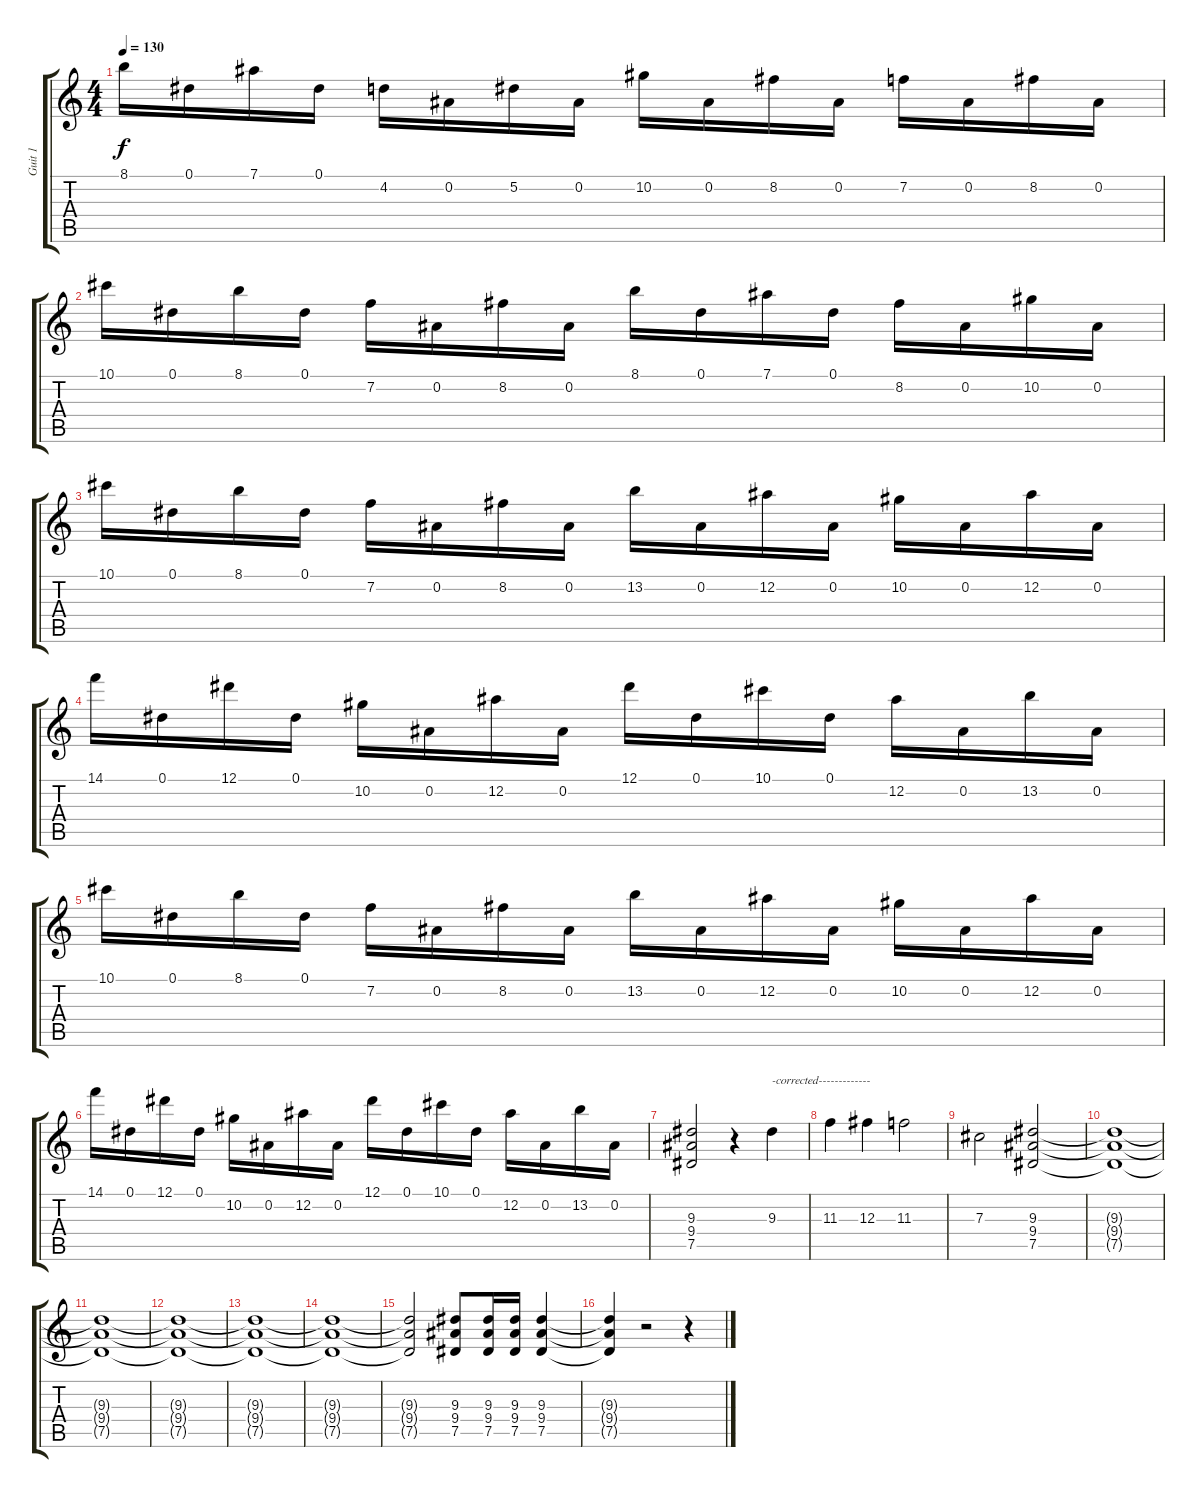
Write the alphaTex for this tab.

\track ("Guit 1" "Guit 1") {instrument distortionguitar}
\staff {score tabs}
\tuning (Eb4 Bb3 Gb3 Db3 Ab2 Eb2) {hide}
\ts (4 4)
\tempo 130
\clef g2
\ks c
8.1.16{dy f} 0.1.16 7.1.16 0.1.16 4.2.16 0.2.16 5.2.16 0.2.16 10.2.16 0.2.16 8.2.16 0.2.16 7.2.16 0.2.16 8.2.16 0.2.16 |
10.1.16 0.1.16 8.1.16 0.1.16 7.2.16 0.2.16 8.2.16 0.2.16 8.1.16 0.1.16 7.1.16 0.1.16 8.2.16 0.2.16 10.2.16 0.2.16 |
10.1.16 0.1.16 8.1.16 0.1.16 7.2.16 0.2.16 8.2.16 0.2.16 13.2.16 0.2.16 12.2.16 0.2.16 10.2.16 0.2.16 12.2.16 0.2.16 |
14.1.16 0.1.16 12.1.16 0.1.16 10.2.16 0.2.16 12.2.16 0.2.16 12.1.16 0.1.16 10.1.16 0.1.16 12.2.16 0.2.16 13.2.16 0.2.16 |
10.1.16 0.1.16 8.1.16 0.1.16 7.2.16 0.2.16 8.2.16 0.2.16 13.2.16 0.2.16 12.2.16 0.2.16 10.2.16 0.2.16 12.2.16 0.2.16 |
14.1.16 0.1.16 12.1.16 0.1.16 10.2.16 0.2.16 12.2.16 0.2.16 12.1.16 0.1.16 10.1.16 0.1.16 12.2.16 0.2.16 13.2.16 0.2.16 |
(9.3 9.4 7.5).2 r.4 9.3.4{txt "-corrected-------------"} |
11.3.4 12.3.4 11.3.2 |
7.3.2 (9.3 9.4 7.5).2 |
(9.3{t} 9.4{t} 7.5{t}).1 |
(9.3{t} 9.4{t} 7.5{t}).1 |
(9.3{t} 9.4{t} 7.5{t}).1 |
(9.3{t} 9.4{t} 7.5{t}).1 |
(9.3{t} 9.4{t} 7.5{t}).1 |
(9.3{t} 9.4{t} 7.5{t}).2 (9.3 9.4 7.5).8 (9.3 9.4 7.5).16 (9.3 9.4 7.5).16 (9.3 9.4 7.5).4 |
(9.3{t} 9.4{t} 7.5{t}).4 r.2 r.4
